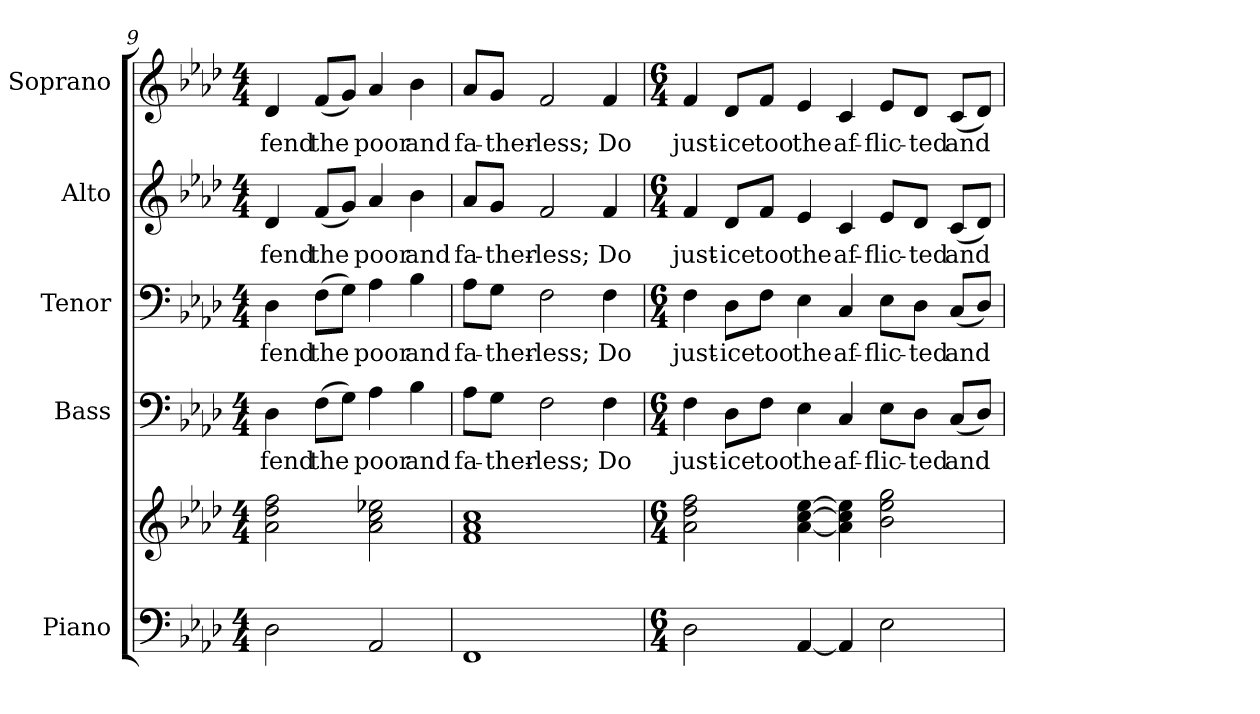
**kern	**kern	**kern	**text	**kern	**text	**kern	**text	**kern	**text
*part5	*part5	*part4	*part4	*part3	*part3	*part2	*part2	*part1	*part1
*staff6	*staff5	*staff4	*staff4	*staff3	*staff3	*staff2	*staff2	*staff1	*staff1
*I"Piano	*	*I"Bass	*	*I"Tenor	*	*I"Alto	*	*I"Soprano	*
*I'Pno.	*	*I'B.	*	*I'T.	*	*I'A.	*	*I'S.	*
!!LO:PB:g=z
*clefF4	*clefG2	*clefF4	*	*clefF4	*	*clefG2	*	*clefG2	*
*k[b-e-a-d-]	*k[b-e-a-d-]	*k[b-e-a-d-]	*	*k[b-e-a-d-]	*	*k[b-e-a-d-]	*	*k[b-e-a-d-]	*
*A-:	*A-:	*A-:	*	*A-:	*	*A-:	*	*A-:	*
*M4/4	*M4/4	*M4/4	*	*M4/4	*	*M4/4	*	*M4/4	*
=9	=9	=9	=9	=9	=9	=9	=9	=9	=9
!	!	!	!LO:LY:b:color=#000000	!	!	!	!	!	!
!	!	!	!	!	!LO:LY:b:color=#000000	!	!	!	!
!	!	!	!	!	!	!	!LO:LY:b:color=#000000	!	!
!	!	!	!	!	!	!	!	!	!LO:LY:b:color=#000000
2D-i\	2a-i\ 2dd-i 2ffi	4D-i\	fend	4D-i\	fend	4d-i/	fend	4d-i/	fend
!	!	!	!LO:LY:b:color=#000000	!	!	!	!	!	!
!	!	!	!	!	!LO:LY:b:color=#000000	!	!	!	!
!	!	!	!	!	!	!	!LO:LY:b:color=#000000	!	!
!	!	!	!	!	!	!	!	!	!LO:LY:b:color=#000000
.	.	(8Fi\L	the	(8Fi\L	the	(8fi/L	the	(8fi/L	the
.	.	8Gi\J)	.	8Gi\J)	.	8gi/J)	.	8gi/J)	.
!	!	!	!LO:LY:b:color=#000000	!	!	!	!	!	!
!	!	!	!	!	!LO:LY:b:color=#000000	!	!	!	!
!	!	!	!	!	!	!	!LO:LY:b:color=#000000	!	!
!	!	!	!	!	!	!	!	!	!LO:LY:b:color=#000000
2AA-i/	2a-i\ 2cci 2ee-Xi	4A-i\	poor	4A-i\	poor	4a-i/	poor	4a-i/	poor
!	!	!	!LO:LY:b:color=#000000	!	!	!	!	!	!
!	!	!	!	!	!LO:LY:b:color=#000000	!	!	!	!
!	!	!	!	!	!	!	!LO:LY:b:color=#000000	!	!
!	!	!	!	!	!	!	!	!	!LO:LY:b:color=#000000
.	.	4B-i\	and	4B-i\	and	4b-i\	and	4b-i\	and
=10	=10	=10	=10	=10	=10	=10	=10	=10	=10
!	!	!	!LO:LY:b:color=#000000	!	!	!	!	!	!
!	!	!	!	!	!LO:LY:b:color=#000000	!	!	!	!
!	!	!	!	!	!	!	!LO:LY:b:color=#000000	!	!
!	!	!	!	!	!	!	!	!	!LO:LY:b:color=#000000
1FFi	1fi 1a-i 1cci	8A-i\L	fa-	8A-i\L	fa-	8a-i/L	fa-	8a-i/L	fa-
!	!	!	!LO:LY:b:color=#000000	!	!	!	!	!	!
!	!	!	!	!	!LO:LY:b:color=#000000	!	!	!	!
!	!	!	!	!	!	!	!LO:LY:b:color=#000000	!	!
!	!	!	!	!	!	!	!	!	!LO:LY:b:color=#000000
.	.	8Gi\J	-ther-	8Gi\J	-ther-	8gi/J	-ther-	8gi/J	-ther-
!	!	!	!LO:LY:b:color=#000000	!	!	!	!	!	!
!	!	!	!	!	!LO:LY:b:color=#000000	!	!	!	!
!	!	!	!	!	!	!	!LO:LY:b:color=#000000	!	!
!	!	!	!	!	!	!	!	!	!LO:LY:b:color=#000000
.	.	2Fi\	-less;	2Fi\	-less;	2fi/	-less;	2fi/	-less;
!	!	!	!LO:LY:b:color=#000000	!	!	!	!	!	!
!	!	!	!	!	!LO:LY:b:color=#000000	!	!	!	!
!	!	!	!	!	!	!	!LO:LY:b:color=#000000	!	!
!	!	!	!	!	!	!	!	!	!LO:LY:b:color=#000000
.	.	4Fi\	Do	4Fi\	Do	4fi/	Do	4fi/	Do
!!LO:PB:g=z
=11	=11	=11	=11	=11	=11	=11	=11	=11	=11
*M6/4	*M6/4	*M6/4	*	*M6/4	*	*M6/4	*	*M6/4	*
!	!	!	!LO:LY:b:color=#000000	!	!	!	!	!	!
!	!	!	!	!	!LO:LY:b:color=#000000	!	!	!	!
!	!	!	!	!	!	!	!LO:LY:b:color=#000000	!	!
!	!	!	!	!	!	!	!	!	!LO:LY:b:color=#000000
2D-i\	2a-i\ 2dd-i 2ffi	4Fi\	just-	4Fi\	just-	4fi/	just-	4fi/	just-
!	!	!	!LO:LY:b:color=#000000	!	!	!	!	!	!
!	!	!	!	!	!LO:LY:b:color=#000000	!	!	!	!
!	!	!	!	!	!	!	!LO:LY:b:color=#000000	!	!
!	!	!	!	!	!	!	!	!	!LO:LY:b:color=#000000
.	.	8D-i\L	-ice	8D-i\L	-ice	8d-i/L	-ice	8d-i/L	-ice
!	!	!	!LO:LY:b:color=#000000	!	!	!	!	!	!
!	!	!	!	!	!LO:LY:b:color=#000000	!	!	!	!
!	!	!	!	!	!	!	!LO:LY:b:color=#000000	!	!
!	!	!	!	!	!	!	!	!	!LO:LY:b:color=#000000
.	.	8Fi\J	too	8Fi\J	too	8fi/J	too	8fi/J	too
!	!	!	!LO:LY:b:color=#000000	!	!	!	!	!	!
!	!	!	!	!	!LO:LY:b:color=#000000	!	!	!	!
!	!	!	!	!	!	!	!LO:LY:b:color=#000000	!	!
!	!	!	!	!	!	!	!	!	!LO:LY:b:color=#000000
[<4AA-i/	[<4a-i\ [>4cci [>4ee-i	4E-i\	the	4E-i\	the	4e-i/	the	4e-i/	the
!	!	!	!LO:LY:b:color=#000000	!	!	!	!	!	!
!	!	!	!	!	!LO:LY:b:color=#000000	!	!	!	!
!	!	!	!	!	!	!	!LO:LY:b:color=#000000	!	!
!	!	!	!	!	!	!	!	!	!LO:LY:b:color=#000000
4AA-i/]	4a-i\] 4cci] 4ee-i]	4Ci/	af-	4Ci/	af-	4ci/	af-	4ci/	af-
!	!	!	!LO:LY:b:color=#000000	!	!	!	!	!	!
!	!	!	!	!	!LO:LY:b:color=#000000	!	!	!	!
!	!	!	!	!	!	!	!LO:LY:b:color=#000000	!	!
!	!	!	!	!	!	!	!	!	!LO:LY:b:color=#000000
2E-i\	2b-i\ 2ee-i 2ggi	8E-i\L	-flic-	8E-i\L	-flic-	8e-i/L	-flic-	8e-i/L	-flic-
!	!	!	!LO:LY:b:color=#000000	!	!	!	!	!	!
!	!	!	!	!	!LO:LY:b:color=#000000	!	!	!	!
!	!	!	!	!	!	!	!LO:LY:b:color=#000000	!	!
!	!	!	!	!	!	!	!	!	!LO:LY:b:color=#000000
.	.	8D-i\J	-ted	8D-i\J	-ted	8d-i/J	-ted	8d-i/J	-ted
!	!	!	!LO:LY:b:color=#000000	!	!	!	!	!	!
!	!	!	!	!	!LO:LY:b:color=#000000	!	!	!	!
!	!	!	!	!	!	!	!LO:LY:b:color=#000000	!	!
!	!	!	!	!	!	!	!	!	!LO:LY:b:color=#000000
.	.	(8Ci/L	and	(8Ci/L	and	(8ci/L	and	(8ci/L	and
.	.	8D-i/J)	.	8D-i/J)	.	8d-i/J)	.	8d-i/J)	.
=	=	=	=	=	=	=	=	=	=
*-	*-	*-	*-	*-	*-	*-	*-	*-	*-
